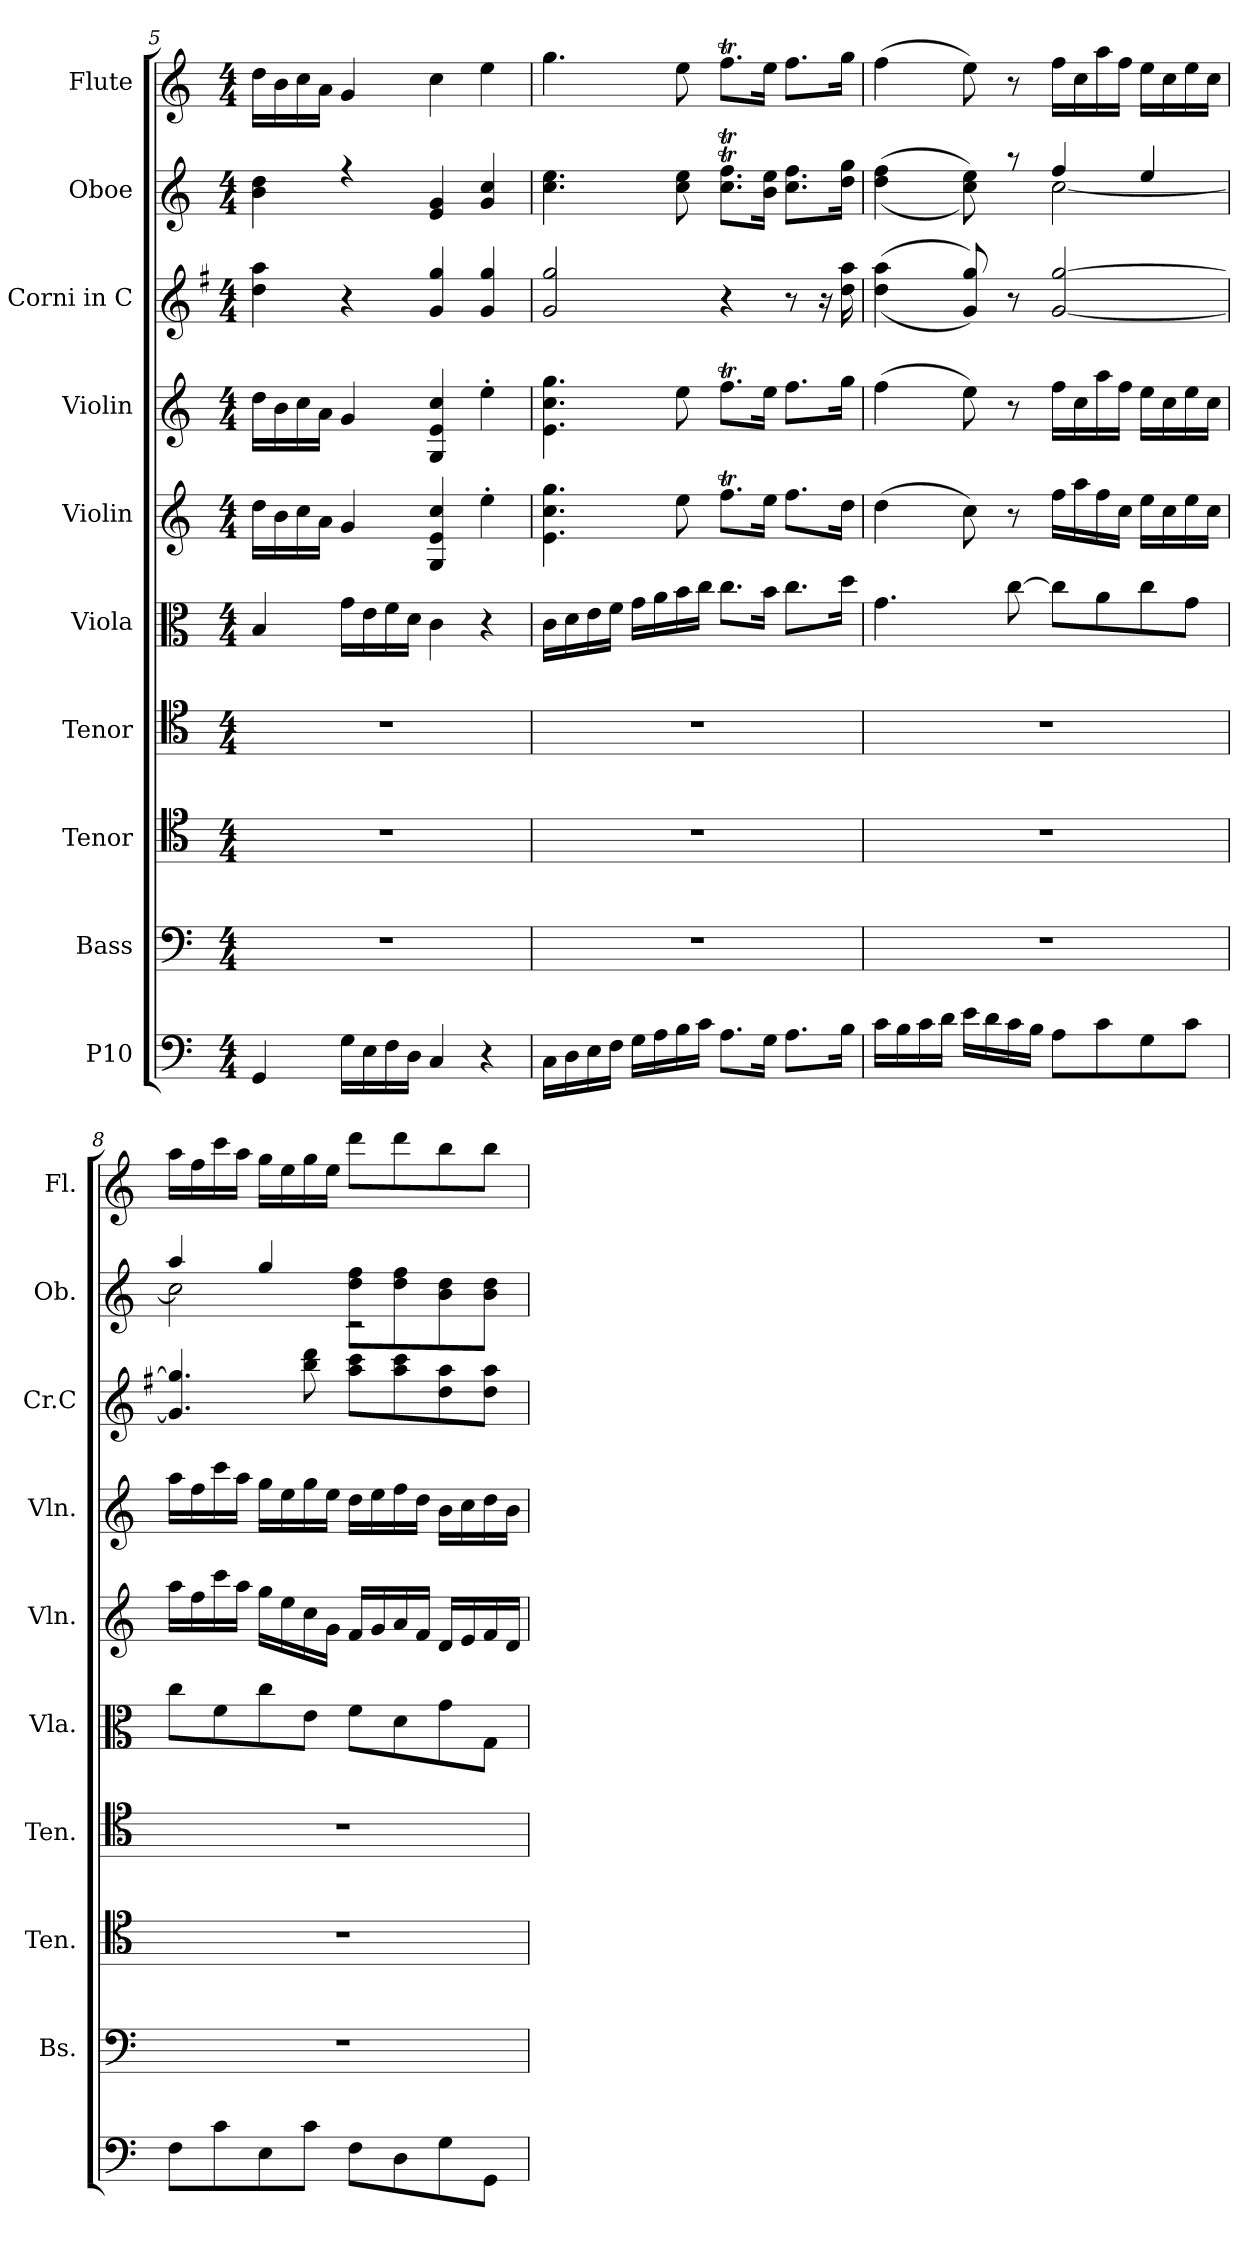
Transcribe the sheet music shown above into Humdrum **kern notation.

**kern	**kern	**kern	**kern	**kern	**kern	**kern	**kern	**kern	**kern
*part10	*part9	*part8	*part7	*part6	*part5	*part4	*part3	*part2	*part1
*staff10	*staff9	*staff8	*staff7	*staff6	*staff5	*staff4	*staff3	*staff2	*staff1
*I"P10	*I"Bass	*I"Tenor	*I"Tenor	*I"Viola	*I"Violin	*I"Violin	*I"Corni in C	*I"Oboe	*I"Flute
*	*I'Bs.	*I'Ten.	*I'Ten.	*I'Vla.	*I'Vln.	*I'Vln.	*I'Cr.C	*I'Ob.	*I'Fl.
!!LO:PB:g=z
*clefF4	*clefF4	*clefC4	*clefC4	*clefC3	*clefG2	*clefG2	*clefG2	*clefG2	*clefG2
*	*	*	*	*	*	*	*ITrd4c7	*	*
*k[]	*k[]	*k[]	*k[]	*k[]	*k[]	*k[]	*k[]	*k[]	*k[]
*C:	*C:	*C:	*C:	*C:	*C:	*C:	*C:	*C:	*C:
*M4/4	*M4/4	*M4/4	*M4/4	*M4/4	*M4/4	*M4/4	*M4/4	*M4/4	*M4/4
=5	=5	=5	=5	=5	=5	=5	=5	=5	=5
*	*	*	*	*	*	*	*	*^	*
4GG/	1r	1r	1r	4B/	16dd\LL	16dd\LL	4g\ 4dd\	4b\ 4dd\	1ryy	16dd\LL
.	.	.	.	.	16b\	16b\	.	.	.	16b\
.	.	.	.	.	16cc\	16cc\	.	.	.	16cc\
.	.	.	.	.	16a\JJ	16a\JJ	.	.	.	16a\JJ
16G\LL	.	.	.	16g\LL	4g/	4g/	4r	4r	.	4g/
16E\	.	.	.	16e\	.	.	.	.	.	.
16F\	.	.	.	16f\	.	.	.	.	.	.
16D\JJ	.	.	.	16d\JJ	.	.	.	.	.	.
4C/	.	.	.	4c\	4G/ 4e/ 4cc/	4G/ 4e/ 4cc/	4c/ 4cc/	4e/ 4g/	.	4cc\
4r	.	.	.	4r	4ee'>\	4ee'>\	4c/ 4cc/	4g/ 4cc/	.	4ee\
=6	=6	=6	=6	=6	=6	=6	=6	=6	=6	=6
16C\LL	1r	1r	1r	16c\LL	4.e\ 4.cc\ 4.gg\	4.e\ 4.cc\ 4.gg\	2c/ 2cc/	4.cc\ 4.ee\	1ryy	4.gg\
16D\	.	.	.	16d\	.	.	.	.	.	.
16E\	.	.	.	16e\	.	.	.	.	.	.
16F\JJ	.	.	.	16f\JJ	.	.	.	.	.	.
16G\LL	.	.	.	16g\LL	.	.	.	.	.	.
16A\	.	.	.	16a\	.	.	.	.	.	.
16B\	.	.	.	16b\	8ee\	8ee\	.	8cc\ 8ee\	.	8ee\
16c\JJ	.	.	.	16cc\JJ	.	.	.	.	.	.
8.A\L	.	.	.	8.cc\L	8.ffT\L	8.ffT\L	4r	8.cc\T 8.ff\TL	.	8.ffT\L
16G\Jk	.	.	.	16b\Jk	16ee\Jk	16ee\Jk	.	16b\ 16ee\Jk	.	16ee\Jk
8.A\L	.	.	.	8.cc\L	8.ff\L	8.ff\L	8r	8.cc\ 8.ff\L	.	8.ff\L
.	.	.	.	.	.	.	16r	.	.	.
16B\Jk	.	.	.	16dd\Jk	16dd\Jk	16gg\Jk	16g\ 16dd\	16dd\ 16gg\Jk	.	16gg\Jk
=7	=7	=7	=7	=7	=7	=7	=7	=7	=7	=7
16c\LL	1r	1r	1r	4.g\	(>4dd\	(>4ff\	(>(<4g\ 4dd\	(>(<4dd\ 4ff\	2ryy	(>4ff\
16B\	.	.	.	.	.	.	.	.	.	.
16c\	.	.	.	.	.	.	.	.	.	.
16d\JJ	.	.	.	.	.	.	.	.	.	.
16e\LL	.	.	.	.	8cc\)	8ee\)	8c/ 8cc/))	8cc\ 8ee\))	.	8ee\)
16d\	.	.	.	.	.	.	.	.	.	.
16c\	.	.	.	[>8cc\	8r	8r	8r	8raa	.	8r
16B\JJ	.	.	.	.	.	.	.	.	.	.
8A\L	.	.	.	8cc\L]	16ff\LL	16ff\LL	[<2c/ [>2cc/	4ff/	[<2cc\	16ff\LL
.	.	.	.	.	16aa\	16cc\	.	.	.	16cc\
8c\	.	.	.	8a\	16ff\	16aa\	.	.	.	16aa\
.	.	.	.	.	16cc\JJ	16ff\JJ	.	.	.	16ff\JJ
8G\	.	.	.	8cc\	16ee\LL	16ee\LL	.	4ee/	.	16ee\LL
.	.	.	.	.	16cc\	16cc\	.	.	.	16cc\
8c\J	.	.	.	8g\J	16ee\	16ee\	.	.	.	16ee\
.	.	.	.	.	16cc\JJ	16cc\JJ	.	.	.	16cc\JJ
!!LO:PB:g=z
=8	=8	=8	=8	=8	=8	=8	=8	=8	=8	=8
8F\L	1r	1r	1r	8cc\L	16aa\LL	16aa\LL	4.c/] 4.cc/]	4aa/	2cc\]	16aa\LL
.	.	.	.	.	16ff\	16ff\	.	.	.	16ff\
8c\	.	.	.	8f\	16ccc\	16ccc\	.	.	.	16ccc\
.	.	.	.	.	16aa\JJ	16aa\JJ	.	.	.	16aa\JJ
8E\	.	.	.	8cc\	16gg\LL	16gg\LL	.	4gg/	.	16gg\LL
.	.	.	.	.	16ee\	16ee\	.	.	.	16ee\
8c\J	.	.	.	8e\J	16cc\	16gg\	8ee\ 8gg\	.	.	16gg\
.	.	.	.	.	16g\JJ	16ee\JJ	.	.	.	16ee\JJ
8F\L	.	.	.	8f\L	16f/LL	16dd\LL	8dd\ 8ff\L	8dd\ 8ff\L	2rc	8ddd\L
.	.	.	.	.	16g/	16ee\	.	.	.	.
8D\	.	.	.	8d\	16a/	16ff\	8dd\ 8ff\	8dd\ 8ff\	.	8ddd\
.	.	.	.	.	16f/JJ	16dd\JJ	.	.	.	.
8G\	.	.	.	8g\	16d/LL	16b\LL	8g\ 8dd\	8b\ 8dd\	.	8bb\
.	.	.	.	.	16e/	16cc\	.	.	.	.
8GG\J	.	.	.	8G\J	16f/	16dd\	8g\ 8dd\J	8b\ 8dd\J	.	8bb\J
.	.	.	.	.	16d/JJ	16b\JJ	.	.	.	.
*	*	*	*	*	*	*	*	*v	*v	*
=	=	=	=	=	=	=	=	=	=
*-	*-	*-	*-	*-	*-	*-	*-	*-	*-
